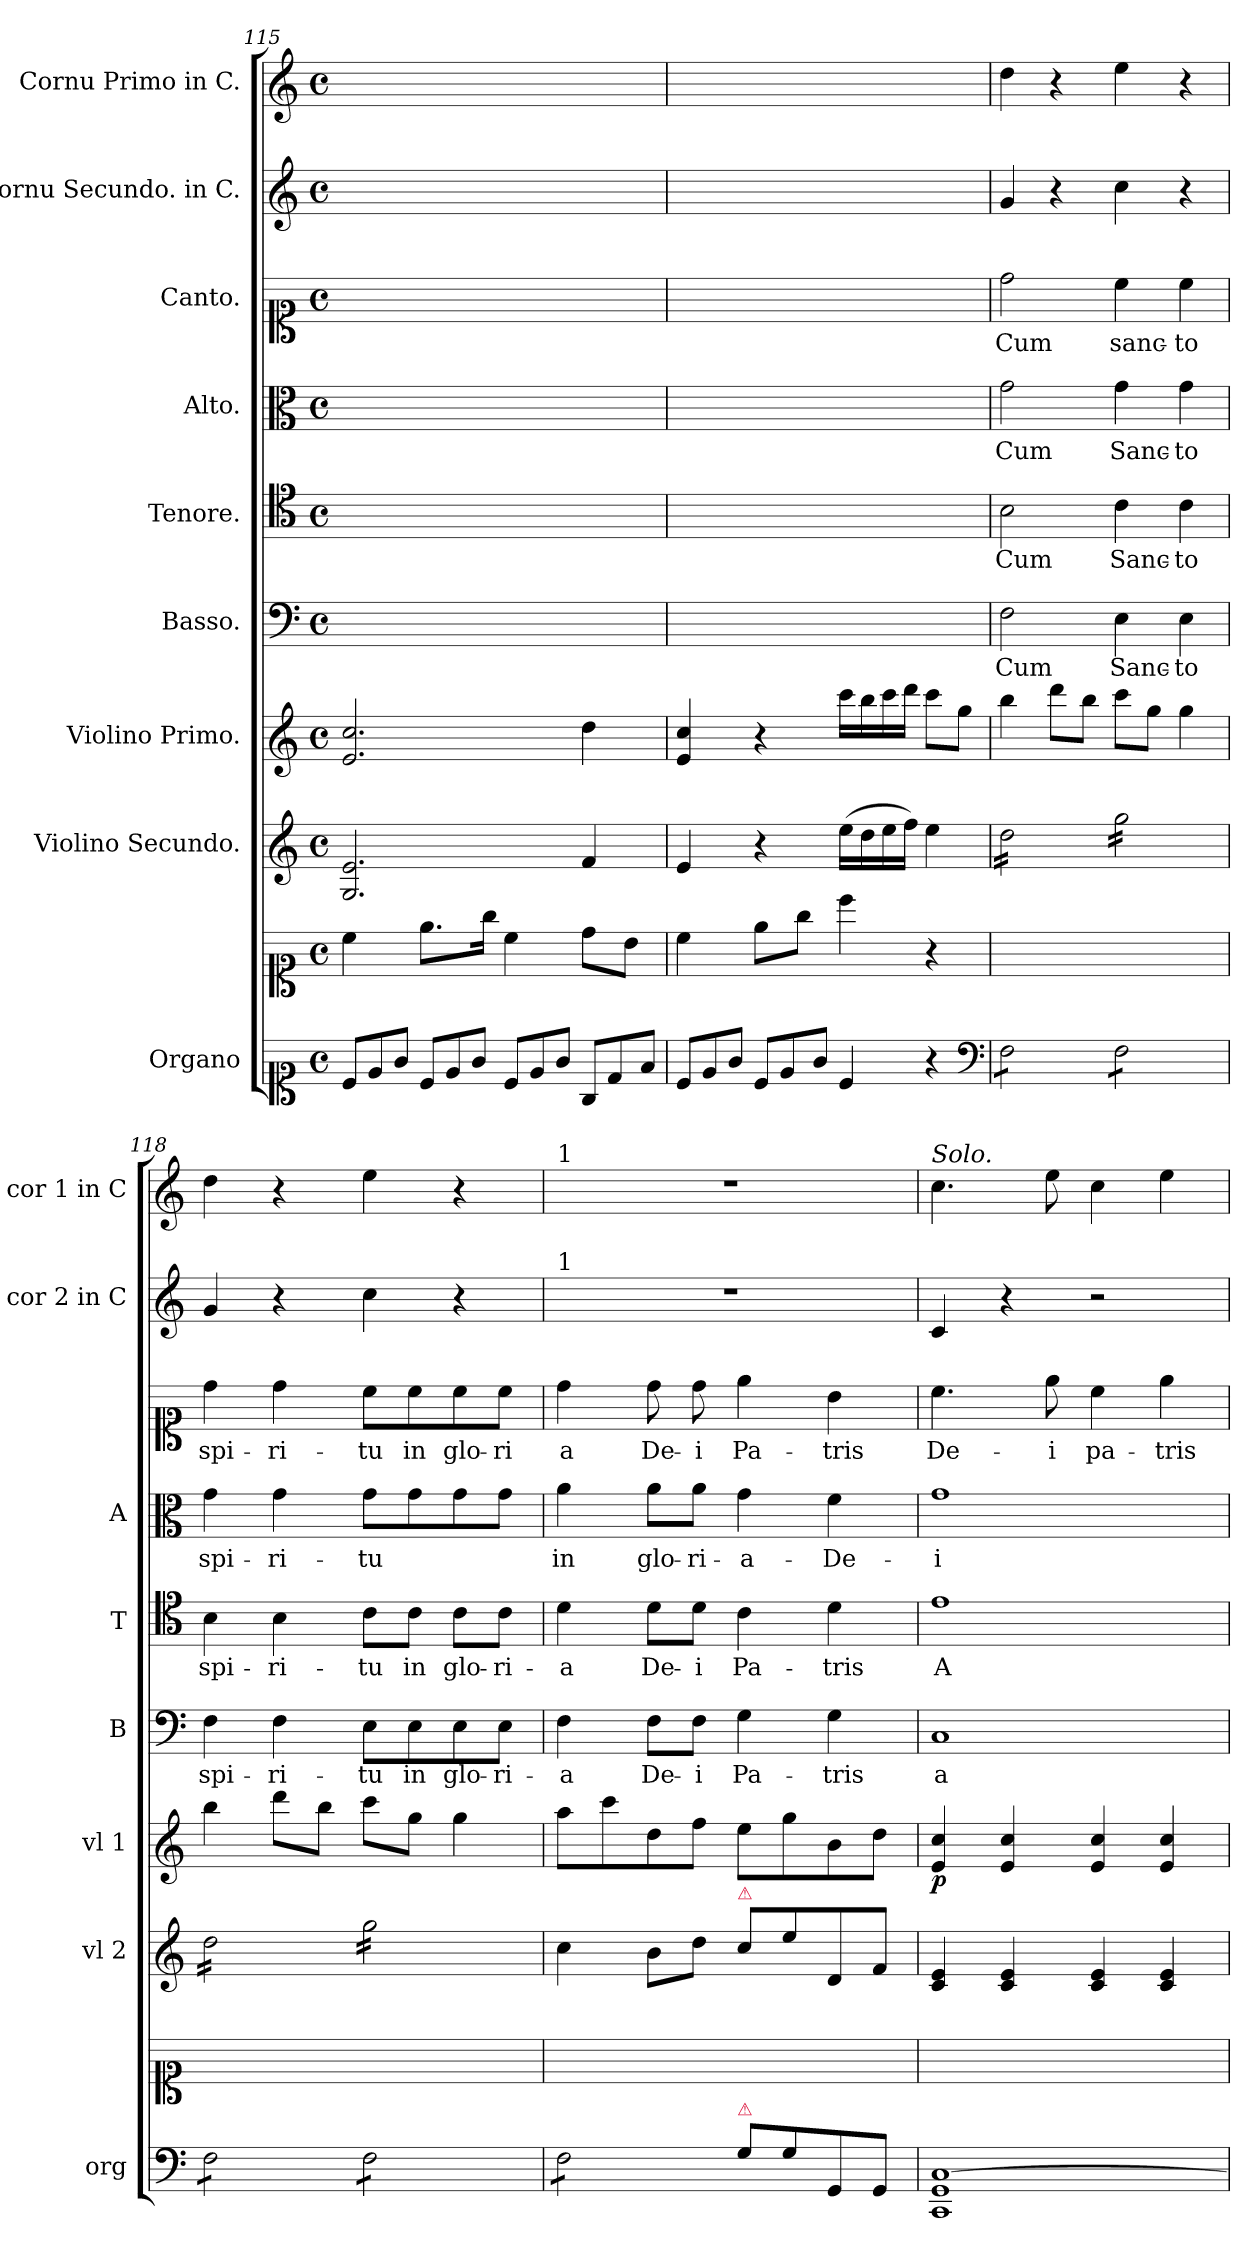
**kern	**kern	**kern	**kern	**dynam	**kern	**text	**kern	**text	**kern	**text	**kern	**text	**kern	**kern
*part9	*part9	*part8	*part7	*part7	*part6	*part6	*part5	*part5	*part4	*part4	*part3	*part3	*part2	*part1
*staff10	*staff9	*staff8	*staff7	*staff7	*staff6	*staff6	*staff5	*staff5	*staff4	*staff4	*staff3	*staff3	*staff2	*staff1
*I"Organo	*	*I"Violino Secundo.	*I"Violino Primo.	*	*I"Basso.	*	*I"Tenore.	*	*I"Alto.	*	*I"Canto.	*	*I"Cornu Secundo. in C.	*I"Cornu Primo in C.
*I'org	*	*I'vl 2	*I'vl 1	*	*I'B	*	*I'T	*	*I'A	*	*	*	*I'cor 2 in C	*I'cor 1 in C
*clefC1	*clefC1	*clefG2	*clefG2	*	*clefF4	*	*clefC4	*	*clefC3	*	*clefC1	*	*clefG2	*clefG2
*k[]	*k[]	*k[]	*k[]	*	*k[]	*	*k[]	*	*k[]	*	*k[]	*	*k[]	*k[]
*M4/4	*M4/4	*M4/4	*M4/4	*	*M4/4	*	*M4/4	*	*M4/4	*	*M4/4	*	*M4/4	*M4/4
*met(c)	*met(c)	*met(c)	*met(c)	*	*met(c)	*	*met(c)	*	*met(c)	*	*met(c)	*	*met(c)	*met(c)
*Xtuplet	*	*	*	*	*	*	*	*	*	*	*	*	*	*
=115	=115	=115	=115	=115	=115	=115	=115	=115	=115	=115	=115	=115	=115	=115
12c/L	4cc\	2.G/ 2.e/	2.e/ 2.cc/	.	1ryy	.	1ryy	.	1ryy	.	1ryy	.	1ryy	1ryy
12e/	.	.	.	.	.	.	.	.	.	.	.	.	.	.
12g/J	.	.	.	.	.	.	.	.	.	.	.	.	.	.
12c/L	8.ee\L	.	.	.	.	.	.	.	.	.	.	.	.	.
12e/	.	.	.	.	.	.	.	.	.	.	.	.	.	.
12g/J	.	.	.	.	.	.	.	.	.	.	.	.	.	.
.	16gg\Jk	.	.	.	.	.	.	.	.	.	.	.	.	.
12c/L	4cc\	.	.	.	.	.	.	.	.	.	.	.	.	.
12e/	.	.	.	.	.	.	.	.	.	.	.	.	.	.
12g/J	.	.	.	.	.	.	.	.	.	.	.	.	.	.
12G/L	8dd\L	4f/	4dd\	.	.	.	.	.	.	.	.	.	.	.
12d/	.	.	.	.	.	.	.	.	.	.	.	.	.	.
.	8b\J	.	.	.	.	.	.	.	.	.	.	.	.	.
12f/J	.	.	.	.	.	.	.	.	.	.	.	.	.	.
=116	=116	=116	=116	=116	=116	=116	=116	=116	=116	=116	=116	=116	=116	=116
12c/L	4cc\	4e/	4e/ 4cc/	.	1ryy	.	1ryy	.	1ryy	.	1ryy	.	1ryy	1ryy
12e/	.	.	.	.	.	.	.	.	.	.	.	.	.	.
12g/J	.	.	.	.	.	.	.	.	.	.	.	.	.	.
12c/L	8ee\L	4r	4r	.	.	.	.	.	.	.	.	.	.	.
12e/	.	.	.	.	.	.	.	.	.	.	.	.	.	.
.	8gg\J	.	.	.	.	.	.	.	.	.	.	.	.	.
12g/J	.	.	.	.	.	.	.	.	.	.	.	.	.	.
4c/	4ccc\	(>16ee\LL	16ccc\LL	.	.	.	.	.	.	.	.	.	.	.
.	.	16dd\	16bb\	.	.	.	.	.	.	.	.	.	.	.
.	.	16ee\	16ccc\	.	.	.	.	.	.	.	.	.	.	.
.	.	16ff\JJ)	16ddd\JJ	.	.	.	.	.	.	.	.	.	.	.
4r	4r	4ee\	8ccc\L	.	.	.	.	.	.	.	.	.	.	.
.	.	.	8gg\J	.	.	.	.	.	.	.	.	.	.	.
*clefF4	*	*	*	*	*	*	*	*	*	*	*	*	*	*
=117	=117	=117	=117	=117	=117	=117	=117	=117	=117	=117	=117	=117	=117	=117
!LO:TX:a:i:t=Tutti.	!	!	!	!	!	!	!	!	!	!	!	!	!	!
*tremolo	*	*	*	*	*	*	*	*	*	*	*	*	*	*
*	*	*tremolo	*	*	*	*	*	*	*	*	*	*	*	*
8F\L	1ryy	16dd\LL	4bb\	.	2F\	Cum	2B\	Cum	2g\	Cum	2dd\	Cum	4g/	4dd\
.	.	16dd\	.	.	.	.	.	.	.	.	.	.	.	.
8F\	.	16dd\	.	.	.	.	.	.	.	.	.	.	.	.
.	.	16dd\	.	.	.	.	.	.	.	.	.	.	.	.
8F\	.	16dd\	8ddd\L	.	.	.	.	.	.	.	.	.	4r	4r
.	.	16dd\	.	.	.	.	.	.	.	.	.	.	.	.
8F\J	.	16dd\	8bb\J	.	.	.	.	.	.	.	.	.	.	.
.	.	16dd\JJ	.	.	.	.	.	.	.	.	.	.	.	.
8F\L	.	16gg\LL	8ccc\L	.	4E\	Sanc-	4c\	Sanc-	4g\	Sanc-	4cc\	sanc-	4cc\	4ee\
.	.	16gg\	.	.	.	.	.	.	.	.	.	.	.	.
8F\	.	16gg\	8gg\J	.	.	.	.	.	.	.	.	.	.	.
.	.	16gg\	.	.	.	.	.	.	.	.	.	.	.	.
8F\	.	16gg\	4gg\	.	4E\	-to	4c\	-to	4g\	-to	4cc\	-to	4r	4r
.	.	16gg\	.	.	.	.	.	.	.	.	.	.	.	.
8F\J	.	16gg\	.	.	.	.	.	.	.	.	.	.	.	.
.	.	16gg\JJ	.	.	.	.	.	.	.	.	.	.	.	.
=118	=118	=118	=118	=118	=118	=118	=118	=118	=118	=118	=118	=118	=118	=118
8F\L	1ryy	16dd\LL	4bb\	.	4F\	spi-	4B\	spi-	4g\	spi-	4dd\	spi-	4g/	4dd\
.	.	16dd\	.	.	.	.	.	.	.	.	.	.	.	.
8F\	.	16dd\	.	.	.	.	.	.	.	.	.	.	.	.
.	.	16dd\	.	.	.	.	.	.	.	.	.	.	.	.
8F\	.	16dd\	8ddd\L	.	4F\	-ri-	4B\	-ri-	4g\	-ri-	4dd\	-ri-	4r	4r
.	.	16dd\	.	.	.	.	.	.	.	.	.	.	.	.
8F\J	.	16dd\	8bb\J	.	.	.	.	.	.	.	.	.	.	.
.	.	16dd\JJ	.	.	.	.	.	.	.	.	.	.	.	.
8F\L	.	16gg\LL	8ccc\L	.	8E\L	-tu	8c\L	-tu	8g\L	-tu	8cc\L	-tu	4cc\	4ee\
.	.	16gg\	.	.	.	.	.	.	.	.	.	.	.	.
8F\	.	16gg\	8gg\J	.	8E\	in	8c\J	in	8g\	.	8cc\	in	.	.
.	.	16gg\	.	.	.	.	.	.	.	.	.	.	.	.
8F\	.	16gg\	4gg\	.	8E\	glo-	8c\L	glo-	8g\	.	8cc\	glo-	4r	4r
.	.	16gg\	.	.	.	.	.	.	.	.	.	.	.	.
8F\J	.	16gg\	.	.	8E\J	-ri-	8c\J	-ri-	8g\J	.	8cc\J	-ri	.	.
.	.	16gg\JJ	.	.	.	.	.	.	.	.	.	.	.	.
*	*	*Xtremolo	*	*	*	*	*	*	*	*	*	*	*	*
=119	=119	=119	=119	=119	=119	=119	=119	=119	=119	=119	=119	=119	=119	=119
!	!	!	!	!	!	!	!	!	!	!	!	!	!	!LO:TX:a:t=1
!	!	!	!	!	!	!	!	!	!	!	!	!	!LO:TX:a:t=1	!
8F\L	1ryy	4cc\	8aa\L	.	4F\	-a	4d\	-a	4a\	in	4dd\	-a	1r	1r
8F\	.	.	8ccc\	.	.	.	.	.	.	.	.	.	.	.
8F\	.	8b\L	8dd\	.	8F\L	De-	8d\L	De-	8a\L	glo-	8dd\	De-	.	.
8F\J	.	8dd\J	8ff\J	.	8F\J	-i	8d\J	-i	8a\J	-ri-	8dd\	-i	.	.
*Xtremolo	*	*	*	*	*	*	*	*	*	*	*	*	*	*
!	!	!LO:TX:a:color=crimson:t=⚠	!	!	!	!	!	!	!	!	!	!	!	!
!LO:TX:a:color=crimson:t=⚠	!	!	!	!	!	!	!	!	!	!	!	!	!	!
8G\L	.	8cc\L	8ee\L	.	4G\	Pa-	4c\	Pa-	4g\	-a-	4ee\	Pa-	.	.
8G\	.	8ee\	8gg\	.	.	.	.	.	.	.	.	.	.	.
8GG/	.	8d/	8b\	.	4G\	-tris	4d\	-tris	4f\	-De-	4b\	-tris	.	.
8GG/J	.	8f/J	8dd\J	.	.	.	.	.	.	.	.	.	.	.
=120	=120	=120	=120	=120	=120	=120	=120	=120	=120	=120	=120	=120	=120	=120
!	!	!	!	!	!	!	!	!	!	!	!	!	!	!LO:TX:a:i:t=Solo.
!	!	!	!	!LO:DY:b	!	!	!	!	!	!	!	!	!	!
1CC 1GG [>1C	1ryy	4c/ 4e/	4e/ 4cc/	p	1C	a-	1e	A-	1g	-i-	4.cc\	De-	4c/	4.cc\
.	.	4c/ 4e/	4e/ 4cc/	.	.	.	.	.	.	.	.	.	4r	.
.	.	.	.	.	.	.	.	.	.	.	8ee\	-i	.	8ee\
.	.	4c/ 4e/	4e/ 4cc/	.	.	.	.	.	.	.	4cc\	pa-	2r	4cc\
.	.	4c/ 4e/	4e/ 4cc/	.	.	.	.	.	.	.	4ee\	-tris	.	4ee\
=	=	=	=	=	=	=	=	=	=	=	=	=	=	=
*-	*-	*-	*-	*-	*-	*-	*-	*-	*-	*-	*-	*-	*-	*-
